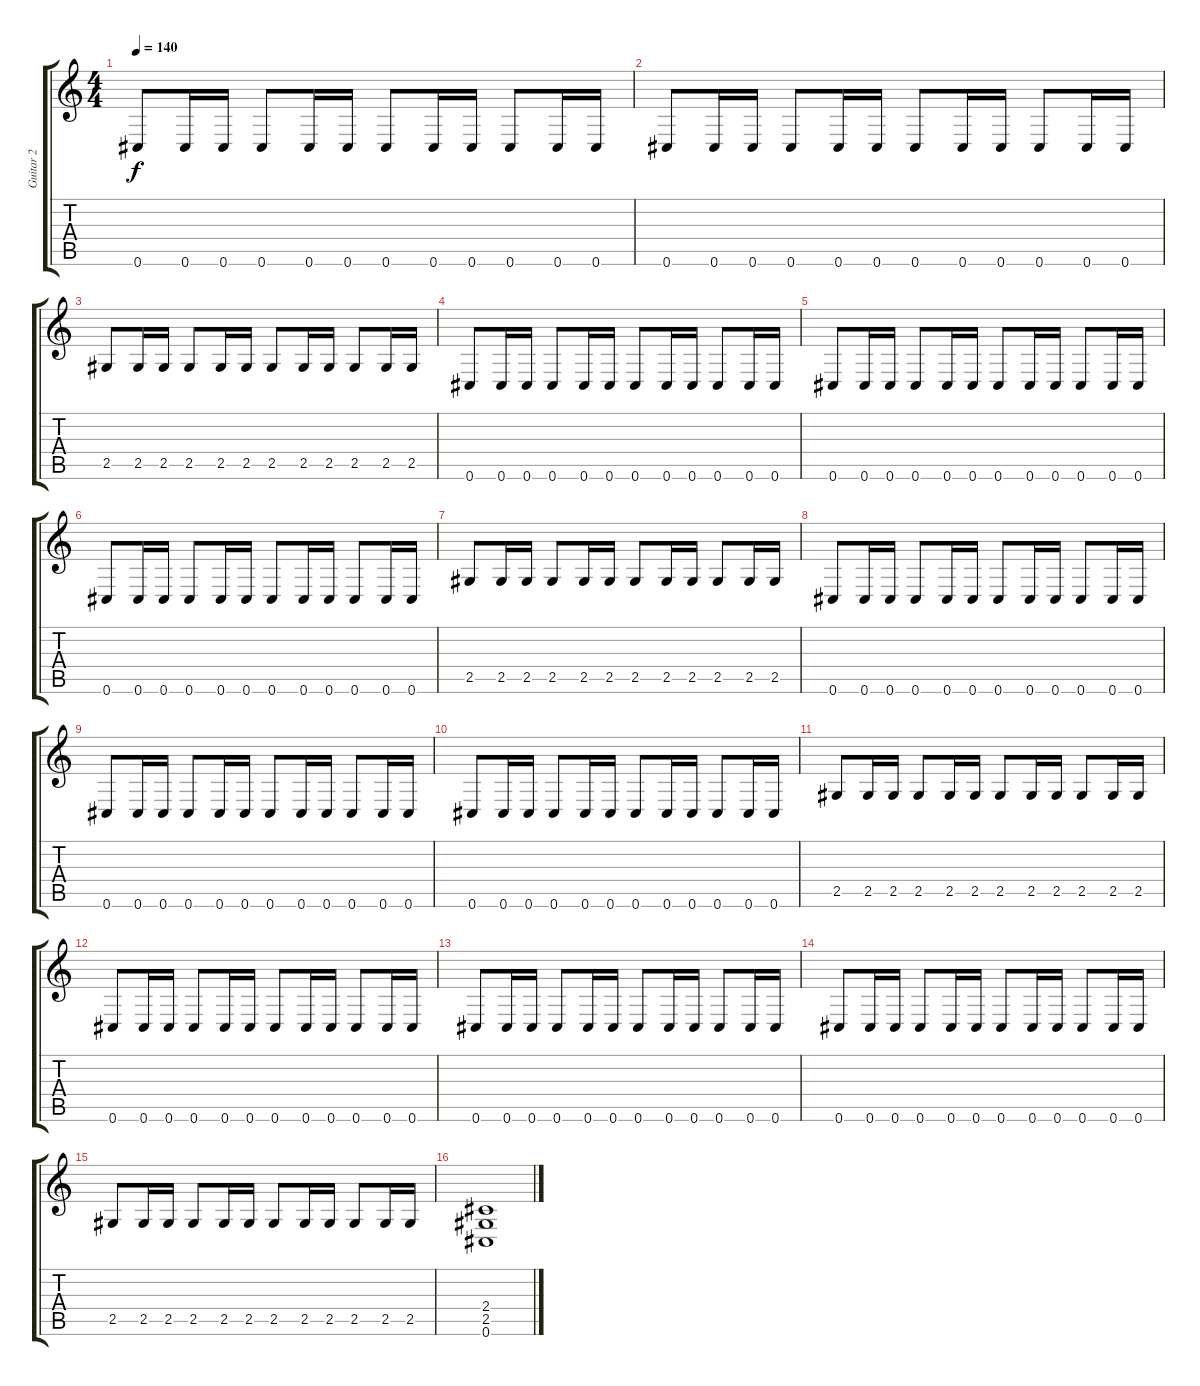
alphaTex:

\track ("Guitar 2" "Guitar 2") {instrument distortionguitar}
\staff {score tabs}
\tuning (Db4 Ab3 E3 B2 Gb2 Db2) {hide}
\ts (4 4)
\tempo 140
\clef g2
\ks c
0.6.8{dy f} 0.6.16 0.6.16 0.6.8 0.6.16 0.6.16 0.6.8 0.6.16 0.6.16 0.6.8 0.6.16 0.6.16 |
0.6.8 0.6.16 0.6.16 0.6.8 0.6.16 0.6.16 0.6.8 0.6.16 0.6.16 0.6.8 0.6.16 0.6.16 |
2.5.8 2.5.16 2.5.16 2.5.8 2.5.16 2.5.16 2.5.8 2.5.16 2.5.16 2.5.8 2.5.16 2.5.16 |
0.6.8 0.6.16 0.6.16 0.6.8 0.6.16 0.6.16 0.6.8 0.6.16 0.6.16 0.6.8 0.6.16 0.6.16 |
0.6.8 0.6.16 0.6.16 0.6.8 0.6.16 0.6.16 0.6.8 0.6.16 0.6.16 0.6.8 0.6.16 0.6.16 |
0.6.8 0.6.16 0.6.16 0.6.8 0.6.16 0.6.16 0.6.8 0.6.16 0.6.16 0.6.8 0.6.16 0.6.16 |
2.5.8 2.5.16 2.5.16 2.5.8 2.5.16 2.5.16 2.5.8 2.5.16 2.5.16 2.5.8 2.5.16 2.5.16 |
0.6.8 0.6.16 0.6.16 0.6.8 0.6.16 0.6.16 0.6.8 0.6.16 0.6.16 0.6.8 0.6.16 0.6.16 |
0.6.8 0.6.16 0.6.16 0.6.8 0.6.16 0.6.16 0.6.8 0.6.16 0.6.16 0.6.8 0.6.16 0.6.16 |
0.6.8 0.6.16 0.6.16 0.6.8 0.6.16 0.6.16 0.6.8 0.6.16 0.6.16 0.6.8 0.6.16 0.6.16 |
2.5.8 2.5.16 2.5.16 2.5.8 2.5.16 2.5.16 2.5.8 2.5.16 2.5.16 2.5.8 2.5.16 2.5.16 |
0.6.8 0.6.16 0.6.16 0.6.8 0.6.16 0.6.16 0.6.8 0.6.16 0.6.16 0.6.8 0.6.16 0.6.16 |
0.6.8 0.6.16 0.6.16 0.6.8 0.6.16 0.6.16 0.6.8 0.6.16 0.6.16 0.6.8 0.6.16 0.6.16 |
0.6.8 0.6.16 0.6.16 0.6.8 0.6.16 0.6.16 0.6.8 0.6.16 0.6.16 0.6.8 0.6.16 0.6.16 |
2.5.8 2.5.16 2.5.16 2.5.8 2.5.16 2.5.16 2.5.8 2.5.16 2.5.16 2.5.8 2.5.16 2.5.16 |
(2.4 2.5 0.6).1
